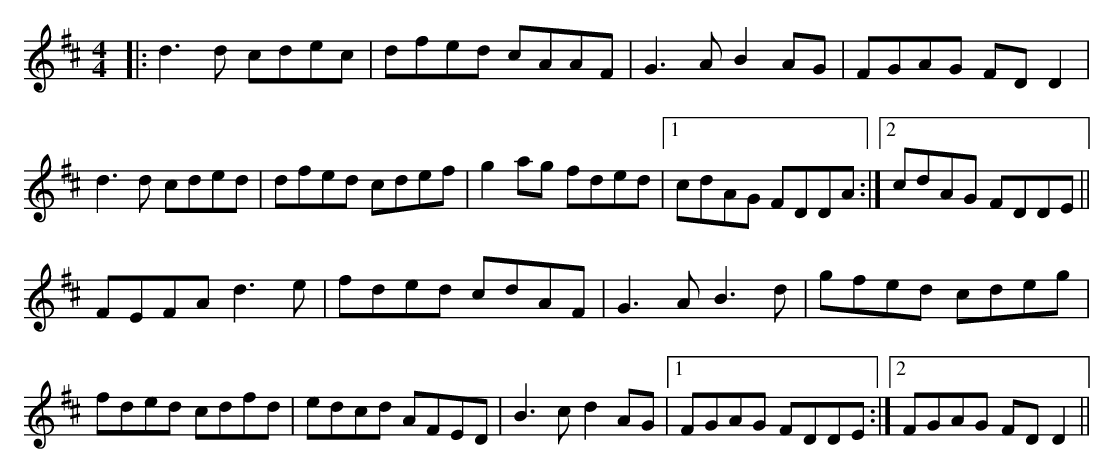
X:1
M:4/4
K:D
|:d3d cdec|dfed cAAF|G3A B2 AG|FGAG FDD2|
d3d cded|dfed cdef|g2ag fded|1 cdAG FDDA:|2 cdAG FDDE||
FEFA d3e|fded cdAF|G3A B3d|gfed cdeg|
fded cdfd|edcd AFED|B3c d2 AG|1 FGAG FDDE:|2 FGAG FDD2||
